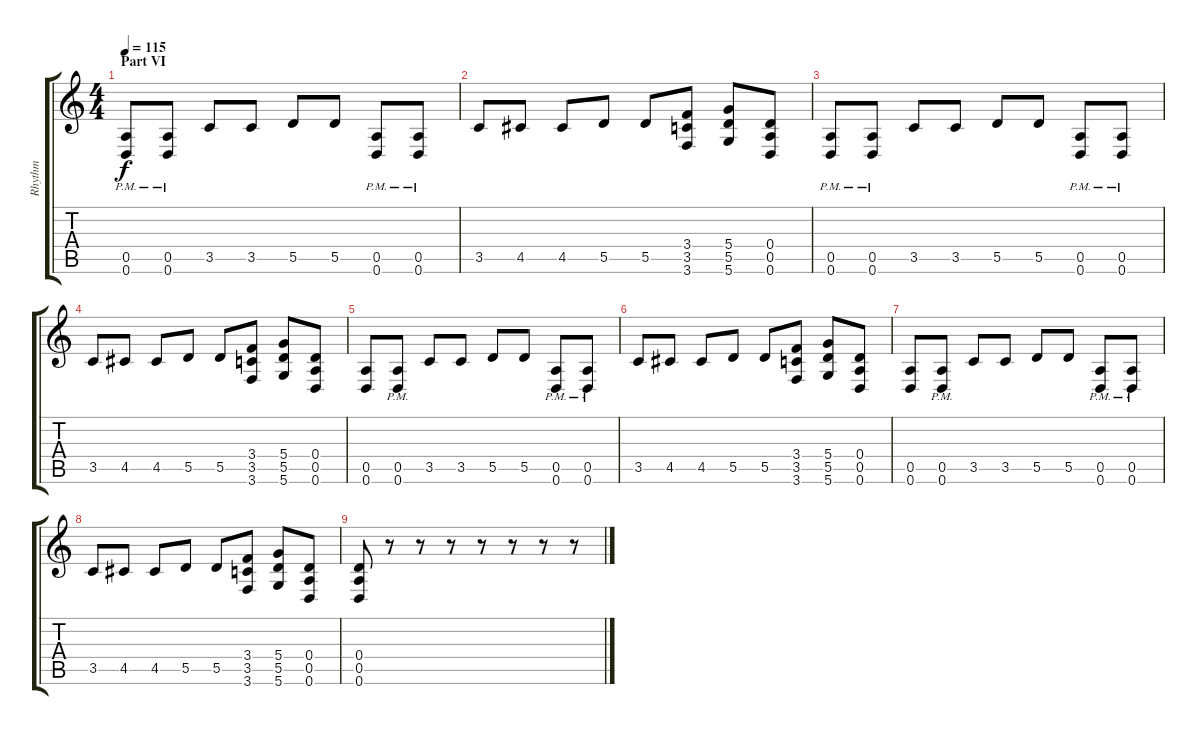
\track ("Rhythm" "Rhythm") {instrument distortionguitar}
\staff {score tabs}
\tuning (E4 B3 G3 D3 A2 D2) {hide}
\ts (4 4)
\section ("" "Part VI")
\tempo 115
\clef g2
\ks c
(0.5{pm} 0.6).8{dy f instrument overdrivenguitar} (0.5{pm} 0.6{pm}).8 3.5.8 3.5.8 5.5.8 5.5.8 (0.5{pm} 0.6{pm}).8 (0.5{pm} 0.6{pm}).8 |
3.5.8 4.5.8 4.5.8 5.5.8 5.5.8 (3.4 3.5 3.6).8 (5.4 5.5 5.6).8 (0.4 0.5 0.6).8 |
(0.5{pm} 0.6{pm}).8 (0.5{pm} 0.6{pm}).8 3.5.8 3.5.8 5.5.8 5.5.8 (0.5{pm} 0.6{pm}).8 (0.5{pm} 0.6{pm}).8 |
3.5.8 4.5.8 4.5.8 5.5.8 5.5.8 (3.4 3.5 3.6).8 (5.4 5.5 5.6).8 (0.4 0.5 0.6).8 |
(0.5 0.6).8 (0.5{pm} 0.6{pm}).8 3.5.8 3.5.8 5.5.8 5.5.8 (0.5{pm} 0.6{pm}).8 (0.5{pm} 0.6{pm}).8 |
3.5.8 4.5.8 4.5.8 5.5.8 5.5.8 (3.4 3.5 3.6).8 (5.4 5.5 5.6).8 (0.4 0.5 0.6).8 |
(0.5 0.6).8 (0.5{pm} 0.6{pm}).8 3.5.8 3.5.8 5.5.8 5.5.8 (0.5{pm} 0.6{pm}).8 (0.5{pm} 0.6{pm}).8 |
3.5.8 4.5.8 4.5.8 5.5.8 5.5.8 (3.4 3.5 3.6).8 (5.4 5.5 5.6).8 (0.4 0.5 0.6).8 |
(0.4 0.5 0.6).8 r.8 r.8 r.8 r.8 r.8 r.8 r.8
